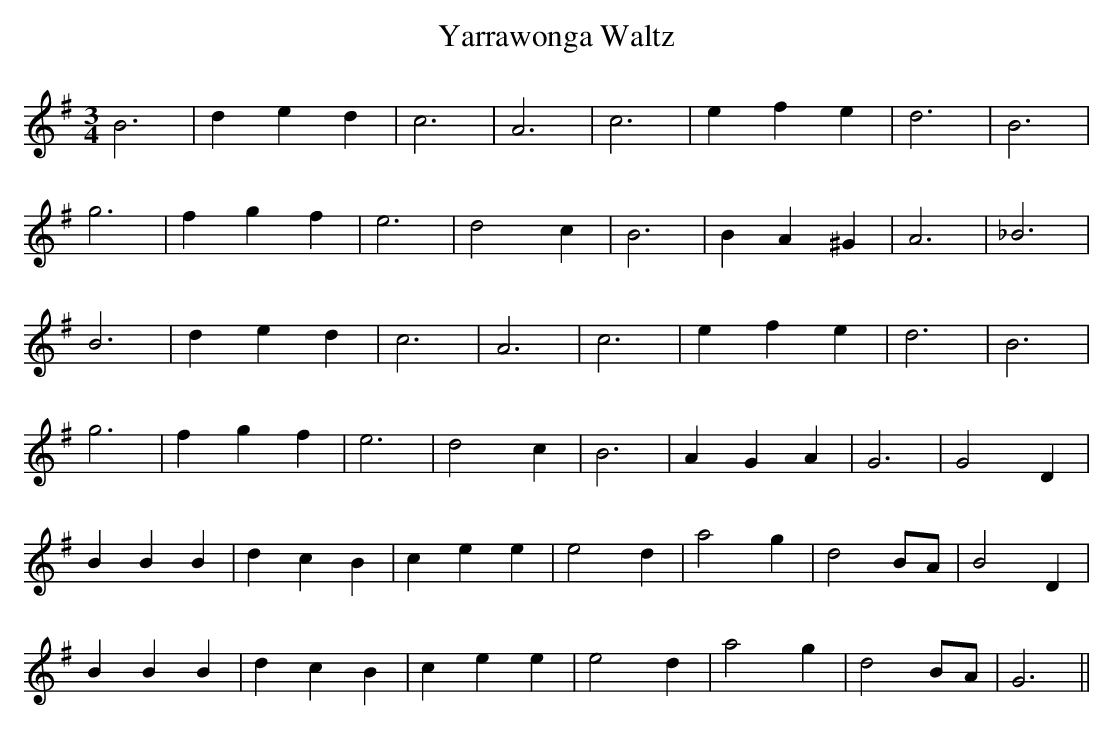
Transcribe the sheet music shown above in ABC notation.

X:1
T:Yarrawonga Waltz
M:3/4
L:1/8
K:G
B6|d2 e2 d2|c6|A6|c6|e2 f2 e2|d6|B6|
g6|f2 g2 f2|e6|d4 c2|B6|B2 A2 ^G2|A6|_B6|
B6|d2 e2 d2|c6|A6|c6|e2 f2 e2|d6|B6|
g6|f2 g2 f2|e6|d4 c2|B6|A2 G2 A2|G6|G4 D2|
B2 B2 B2|d2 c2 B2|c2 e2 e2|e4 d2|a4 g2|d4 BA|B4 D2|
B2 B2 B2|d2 c2 B2|c2 e2 e2|e4 d2|a4 g2|d4 BA|G6||
